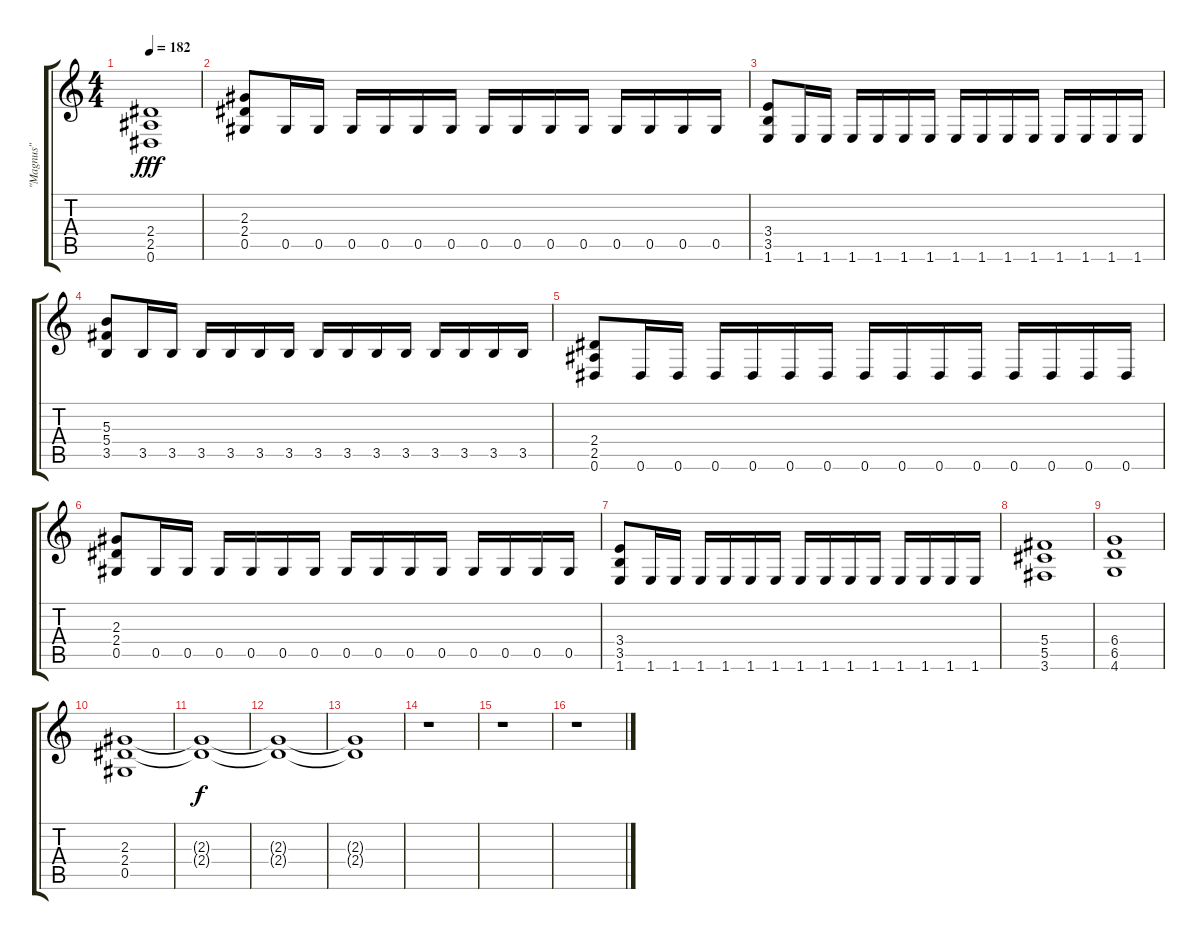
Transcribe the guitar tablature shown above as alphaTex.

\track ("\"Magnus\"" "\"Magnus\"") {instrument distortionguitar}
\staff {score tabs}
\tuning (Eb4 Bb3 Gb3 Db3 Ab2 Eb2) {hide}
\ts (4 4)
\tempo 182
\clef g2
\ks c
(2.4 2.5 0.6).1{dy fff} |
(2.3 2.4 0.5).8 0.5.16 0.5.16 0.5.16 0.5.16 0.5.16 0.5.16 0.5.16 0.5.16 0.5.16 0.5.16 0.5.16 0.5.16 0.5.16 0.5.16 |
(3.4 3.5 1.6).8 1.6.16 1.6.16 1.6.16 1.6.16 1.6.16 1.6.16 1.6.16 1.6.16 1.6.16 1.6.16 1.6.16 1.6.16 1.6.16 1.6.16 |
(5.3 5.4 3.5).8 3.5.16 3.5.16 3.5.16 3.5.16 3.5.16 3.5.16 3.5.16 3.5.16 3.5.16 3.5.16 3.5.16 3.5.16 3.5.16 3.5.16 |
(2.4 2.5 0.6).8 0.6.16 0.6.16 0.6.16 0.6.16 0.6.16 0.6.16 0.6.16 0.6.16 0.6.16 0.6.16 0.6.16 0.6.16 0.6.16 0.6.16 |
(2.3 2.4 0.5).8 0.5.16 0.5.16 0.5.16 0.5.16 0.5.16 0.5.16 0.5.16 0.5.16 0.5.16 0.5.16 0.5.16 0.5.16 0.5.16 0.5.16 |
(3.4 3.5 1.6).8 1.6.16 1.6.16 1.6.16 1.6.16 1.6.16 1.6.16 1.6.16 1.6.16 1.6.16 1.6.16 1.6.16 1.6.16 1.6.16 1.6.16 |
(5.4 5.5 3.6).1 |
(6.4 6.5 4.6).1 |
(2.3 2.4 0.5).1{volume 0} |
(2.3{t} 2.4{t}).1{dy f} |
(2.3{t} 2.4{t}).1 |
(2.3{t} 2.4{t}).1 |
r.1 |
r.1 |
r.1
